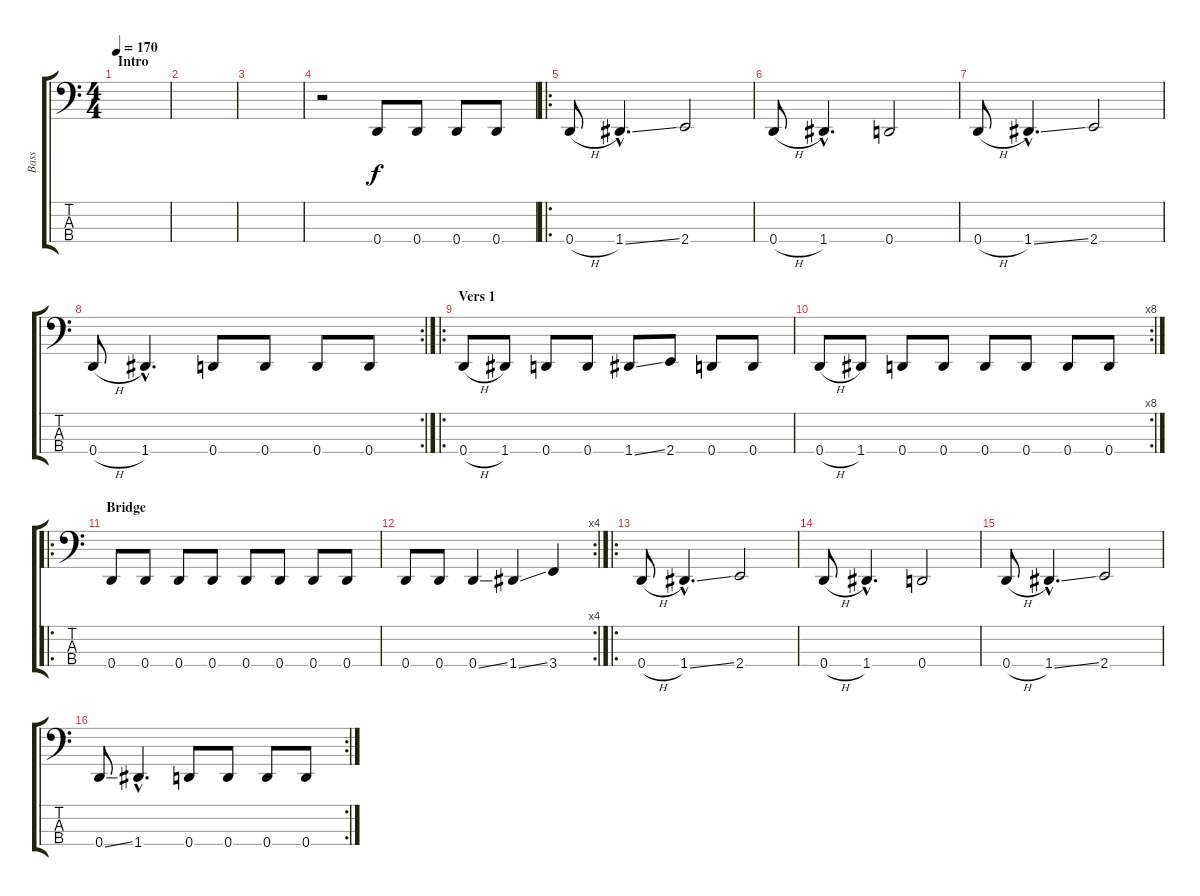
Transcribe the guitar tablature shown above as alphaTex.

\track ("Bass" "Bass") {instrument electricbasspick}
\staff {score tabs}
\tuning (G2 D2 A1 D1) {hide}
\ts (4 4)
\section ("" "Intro")
\tempo 170
\clef f4
\ks c
|
|
|
r.2 0.4.8 0.4.8 0.4.8 0.4.8 |
\ro
0.4{h}.8 1.4{ss hac}.4{d} 2.4.2 |
0.4{h}.8 1.4{hac}.4{d} 0.4.2 |
0.4{h}.8 1.4{ss hac}.4{d} 2.4.2 |
\rc 2
0.4{h}.8 1.4{hac}.4{d} 0.4.8 0.4.8 0.4.8 0.4.8 |
\ro
\section ("" "Vers 1")
0.4{h}.8 1.4.8 0.4.8 0.4.8 1.4{ss}.8 2.4.8 0.4.8 0.4.8 |
\rc 8
0.4{h}.8 1.4.8 0.4.8 0.4.8 0.4.8 0.4.8 0.4.8 0.4.8 |
\ro
\section ("" "Bridge")
0.4.8 0.4.8 0.4.8 0.4.8 0.4.8 0.4.8 0.4.8 0.4.8 |
\rc 4
0.4.8 0.4.8 0.4{ss}.4 1.4{ss}.4 3.4.4 |
\ro
0.4{h}.8 1.4{ss hac}.4{d} 2.4.2 |
0.4{h}.8 1.4{hac}.4{d} 0.4.2 |
0.4{h}.8 1.4{ss hac}.4{d} 2.4.2 |
\rc 2
0.4{ss}.8 1.4{hac}.4{d} 0.4.8 0.4.8 0.4.8 0.4.8
